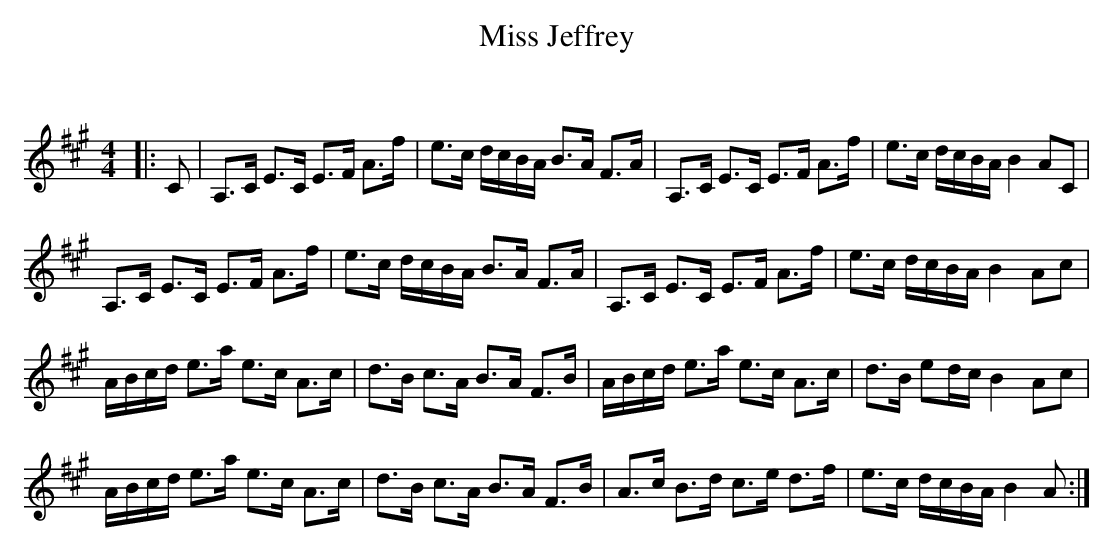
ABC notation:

X:1
T: Miss Jeffrey
C:
Q: 128
K:A
M:4/4
L:1/16
|:C2|A,3C E3C E3F A3f|e3c dcBA B3A F3A|A,3C E3C E3F A3f|e3c dcBA B4 A2C2|
A,3C E3C E3F A3f|e3c dcBA B3A F3A|A,3C E3C E3F A3f|e3c dcBA B4 A2c2|
ABcd e3a e3c A3c|d3B c3A B3A F3B|ABcd e3a e3c A3c|d3B e2dc B4 A2c2|
ABcd e3a e3c A3c|d3B c3A B3A F3B|A3c B3d c3e d3f|e3c dcBA B4 A2:|
